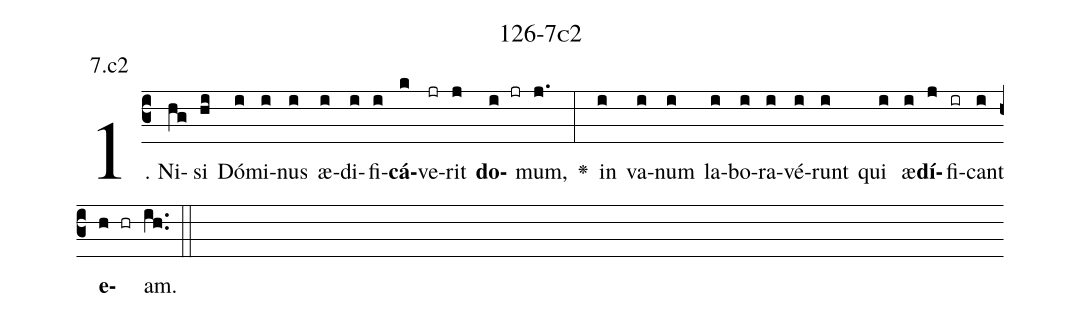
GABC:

name: 126-7c2;
annotation: 7.c2;
%%
(c3)1. Ni(hg)si(hi) Dó(i)mi(i)nus(i) æ(i)di(i)fi(i)<b>cá</b>(k)ve(jr)rit(j) <b>do</b>(i jr)mum,(j.) <v>\greheightstar</v>(:) in(i) va(i)num(i) la(i)bo(i)ra(i)vé(i)runt(i) qui(i) æ(i)<b>dí</b>(j)fi(ir)cant(i) <b>e</b>(h hr)am.(ih..) (::)
